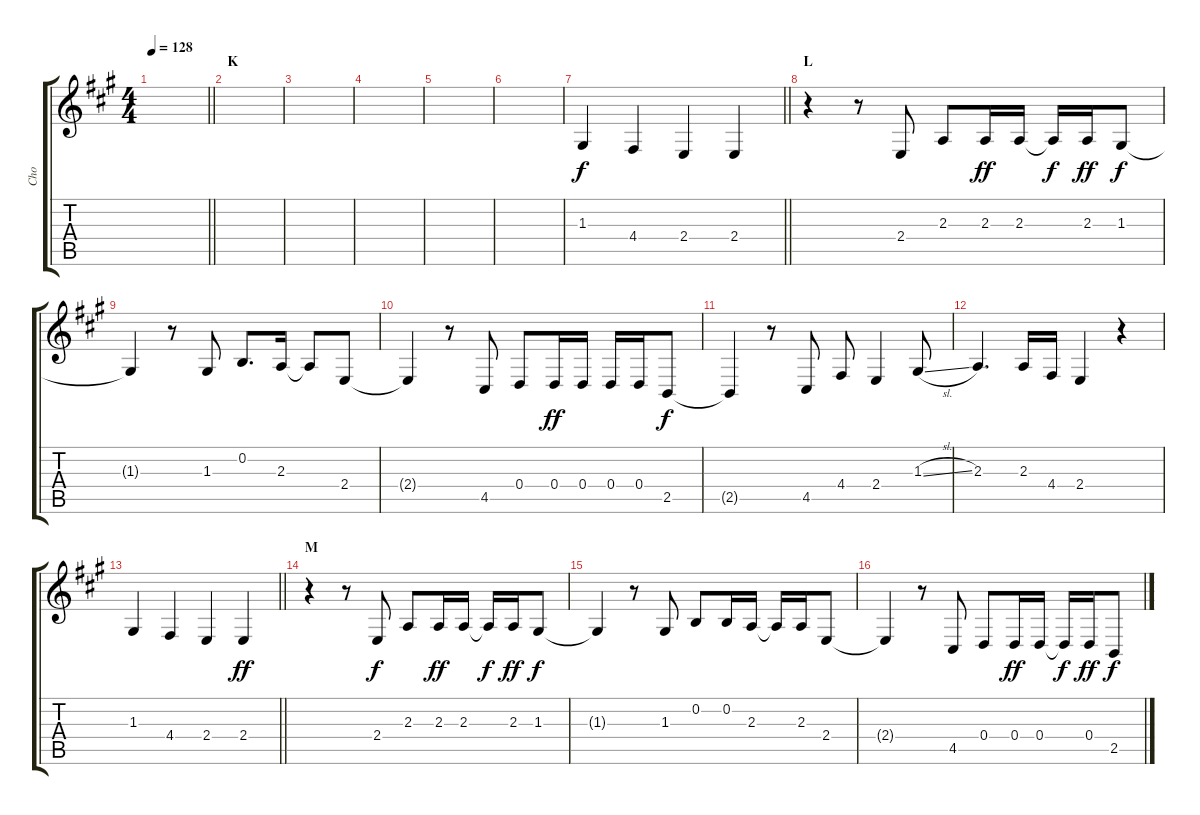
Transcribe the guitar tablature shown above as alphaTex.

\track ("Cho" "Cho") {instrument tenorsax}
\staff {score tabs}
\tuning (E4 B3 G3 D3 A2 E2) {hide}
\ts (4 4)
\tempo 128
\clef g2
\barLineRight lightlight
\ks a
|
\section ("" "K")
|
|
|
|
|
\barLineRight lightlight
1.3.4 4.4.4 2.4.4 2.4.4 |
\section ("" "L")
r.4 r.8 2.4.8 2.3.8 2.3.16{dy ff} 2.3.16 2.3{t}.16{dy f} 2.3.16{dy ff} 1.3.8{dy f} |
1.3{t}.4 r.8 1.3.8 0.2.8{d} 2.3.16 2.3{t}.8 2.4.8 |
2.4{t}.4 r.8 4.5.8 0.4.8 0.4.16{dy ff} 0.4.16 0.4.16 0.4.16 2.5.8{dy f} |
2.5{t}.4 r.8 4.5.8 4.4.8 2.4.4 1.3{sl}.8 |
2.3.4{d} 2.3.16 4.4.16 2.4.4 r.4 |
\barLineRight lightlight
1.3.4 4.4.4 2.4.4 2.4.4{dy ff} |
\section ("" "M")
r.4 r.8 2.4.8{dy f} 2.3.8 2.3.16{dy ff} 2.3.16 2.3{t}.16{dy f} 2.3.16{dy ff} 1.3.8{dy f} |
1.3{t}.4 r.8 1.3.8 0.2.8 0.2.16 2.3.16 2.3{t}.16 2.3.16 2.4.8 |
2.4{t}.4 r.8 4.5.8 0.4.8 0.4.16{dy ff} 0.4.16 0.4{t}.16{dy f} 0.4.16{dy ff} 2.5.8{dy f}
